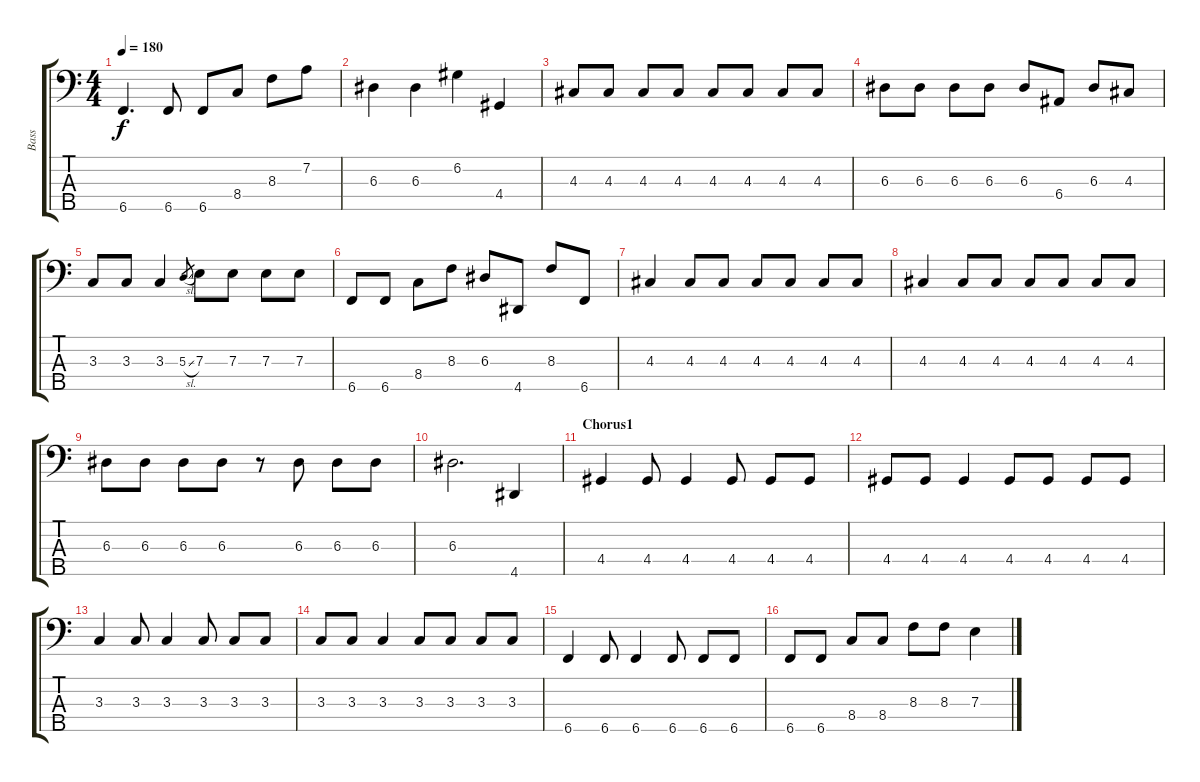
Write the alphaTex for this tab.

\track ("Bass" "Bass") {instrument electricbassfinger}
\staff {score tabs}
\tuning (G2 D2 A1 E1 B0) {hide}
\ts (4 4)
\tempo 180
\clef f4
\ks c
6.5.4{d dy f} 6.5.8 6.5.8 8.4.8 8.3.8 7.2.8 |
6.3.4 6.3.4 6.2.4 4.4.4 |
4.3.8 4.3.8 4.3.8 4.3.8 4.3.8 4.3.8 4.3.8 4.3.8 |
6.3.8 6.3.8 6.3.8 6.3.8 6.3.8 6.4.8 6.3.8 4.3.8 |
3.3.8 3.3.8 3.3.4 5.3{sl}.8{gr} 7.3.8 7.3.8 7.3.8 7.3.8 |
6.5.8 6.5.8 8.4.8 8.3.8 6.3.8 4.5.8 8.3.8 6.5.8 |
4.3.4 4.3.8 4.3.8 4.3.8 4.3.8 4.3.8 4.3.8 |
4.3.4 4.3.8 4.3.8 4.3.8 4.3.8 4.3.8 4.3.8 |
6.3.8 6.3.8 6.3.8 6.3.8 r.8 6.3.8 6.3.8 6.3.8 |
6.3.2{d} 4.5.4 |
\section ("" "Chorus1")
4.4.4 4.4.8 4.4.4 4.4.8 4.4.8 4.4.8 |
4.4.8 4.4.8 4.4.4 4.4.8 4.4.8 4.4.8 4.4.8 |
3.3.4 3.3.8 3.3.4 3.3.8 3.3.8 3.3.8 |
3.3.8 3.3.8 3.3.4 3.3.8 3.3.8 3.3.8 3.3.8 |
6.5.4 6.5.8 6.5.4 6.5.8 6.5.8 6.5.8 |
6.5.8 6.5.8 8.4.8 8.4.8 8.3.8 8.3.8 7.3.4
